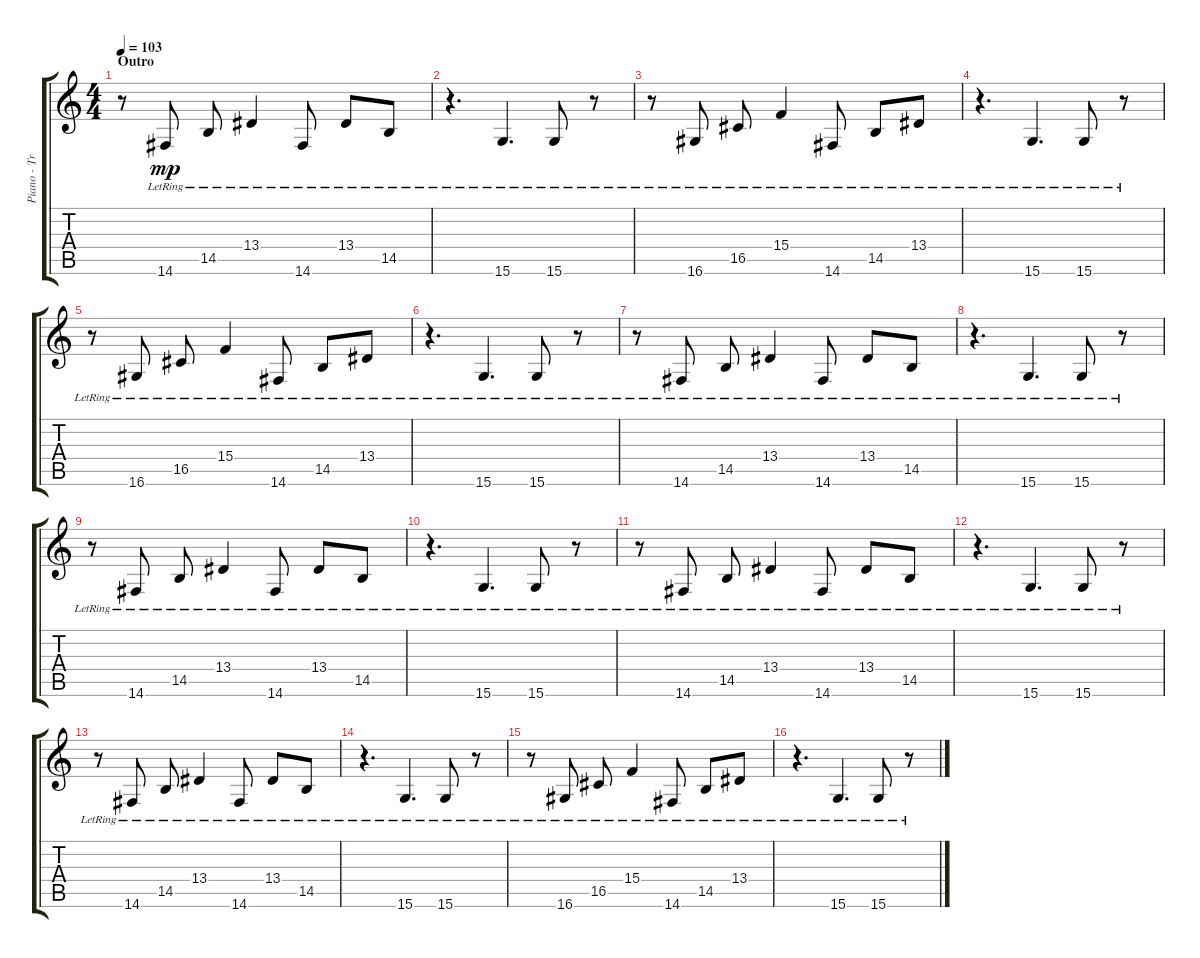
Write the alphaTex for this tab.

\track ("Piano - Treble" "Piano - Tr") {instrument acousticgrandpiano}
\staff {score tabs}
\tuning (E4 B3 G3 D3 A2 E2) {hide}
\ts (4 4)
\section ("" "Outro")
\tempo 103
\clef g2
\ks c
r.8{dy mp} 14.6{lr}.8 14.5{lr}.8 13.4{lr}.4 14.6{lr}.8 13.4{lr}.8 14.5{lr}.8 |
r.4{d} 15.6{lr}.4{d} 15.6{lr}.8 r.8 |
r.8 16.6{lr}.8 16.5{lr}.8 15.4{lr}.4 14.6{lr}.8 14.5{lr}.8 13.4{lr}.8 |
r.4{d} 15.6{lr}.4{d} 15.6{lr}.8 r.8 |
r.8 16.6{lr}.8 16.5{lr}.8 15.4{lr}.4 14.6{lr}.8 14.5{lr}.8 13.4{lr}.8 |
r.4{d} 15.6{lr}.4{d} 15.6{lr}.8 r.8 |
r.8 14.6{lr}.8 14.5{lr}.8 13.4{lr}.4 14.6{lr}.8 13.4{lr}.8 14.5{lr}.8 |
r.4{d} 15.6{lr}.4{d} 15.6{lr}.8 r.8 |
r.8 14.6{lr}.8 14.5{lr}.8 13.4{lr}.4 14.6{lr}.8 13.4{lr}.8 14.5{lr}.8 |
r.4{d} 15.6{lr}.4{d} 15.6{lr}.8 r.8 |
r.8 14.6{lr}.8 14.5{lr}.8 13.4{lr}.4 14.6{lr}.8 13.4{lr}.8 14.5{lr}.8 |
r.4{d} 15.6{lr}.4{d} 15.6{lr}.8 r.8 |
r.8 14.6{lr}.8 14.5{lr}.8 13.4{lr}.4 14.6{lr}.8 13.4{lr}.8 14.5{lr}.8 |
r.4{d} 15.6{lr}.4{d} 15.6{lr}.8 r.8 |
r.8 16.6{lr}.8 16.5{lr}.8 15.4{lr}.4 14.6{lr}.8 14.5{lr}.8 13.4{lr}.8 |
r.4{d} 15.6{lr}.4{d} 15.6{lr}.8 r.8
